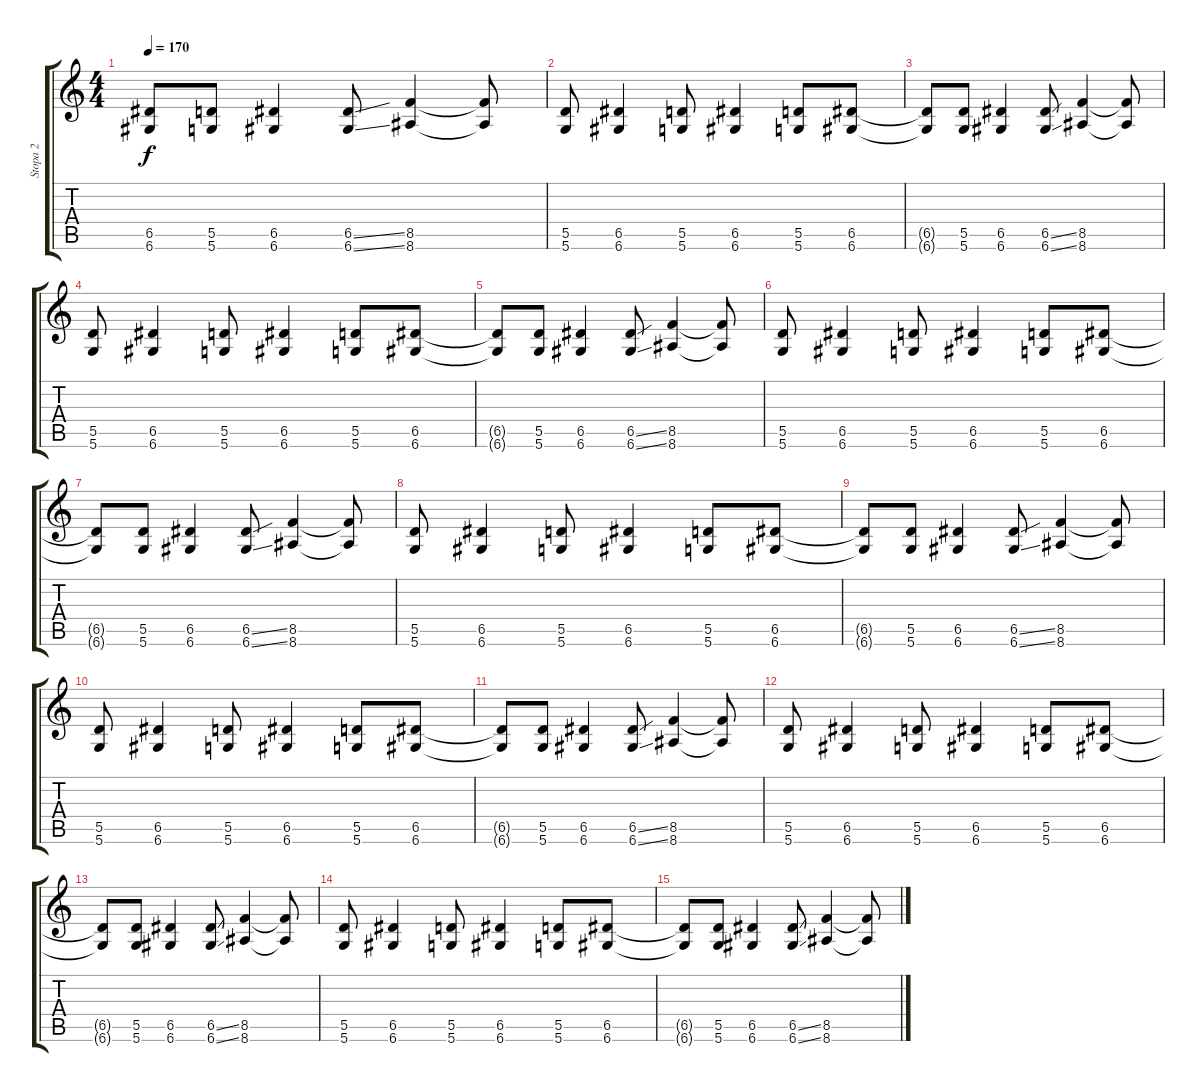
\track ("Stopa 2" "Stopa 2") {instrument electricbassfinger}
\staff {score tabs}
\tuning (E4 B3 G3 D3 A2 D2) {hide}
\ts (4 4)
\tempo 170
\clef g2
\ks c
(6.5{t} 6.6{t}).8{dy f} (5.5 5.6).8 (6.5 6.6).4 (6.5{ss} 6.6{ss}).8 (8.5 8.6).4 (8.5{t} 8.6{t}).8 |
(5.5 5.6).8 (6.5 6.6).4 (5.5 5.6).8 (6.5 6.6).4 (5.5 5.6).8 (6.5 6.6).8 |
(6.5{t} 6.6{t}).8 (5.5 5.6).8 (6.5 6.6).4 (6.5{ss} 6.6{ss}).8 (8.5 8.6).4 (8.5{t} 8.6{t}).8 |
(5.5 5.6).8 (6.5 6.6).4 (5.5 5.6).8 (6.5 6.6).4 (5.5 5.6).8 (6.5 6.6).8 |
(6.5{t} 6.6{t}).8 (5.5 5.6).8 (6.5 6.6).4 (6.5{ss} 6.6{ss}).8 (8.5 8.6).4 (8.5{t} 8.6{t}).8 |
(5.5 5.6).8 (6.5 6.6).4 (5.5 5.6).8 (6.5 6.6).4 (5.5 5.6).8 (6.5 6.6).8 |
(6.5{t} 6.6{t}).8 (5.5 5.6).8 (6.5 6.6).4 (6.5{ss} 6.6{ss}).8 (8.5 8.6).4 (8.5{t} 8.6{t}).8 |
(5.5 5.6).8 (6.5 6.6).4 (5.5 5.6).8 (6.5 6.6).4 (5.5 5.6).8 (6.5 6.6).8 |
(6.5{t} 6.6{t}).8 (5.5 5.6).8 (6.5 6.6).4 (6.5{ss} 6.6{ss}).8 (8.5 8.6).4 (8.5{t} 8.6{t}).8 |
(5.5 5.6).8 (6.5 6.6).4 (5.5 5.6).8 (6.5 6.6).4 (5.5 5.6).8 (6.5 6.6).8 |
(6.5{t} 6.6{t}).8 (5.5 5.6).8 (6.5 6.6).4 (6.5{ss} 6.6{ss}).8 (8.5 8.6).4 (8.5{t} 8.6{t}).8 |
(5.5 5.6).8 (6.5 6.6).4 (5.5 5.6).8 (6.5 6.6).4 (5.5 5.6).8 (6.5 6.6).8 |
(6.5{t} 6.6{t}).8 (5.5 5.6).8 (6.5 6.6).4 (6.5{ss} 6.6{ss}).8 (8.5 8.6).4 (8.5{t} 8.6{t}).8 |
(5.5 5.6).8 (6.5 6.6).4 (5.5 5.6).8 (6.5 6.6).4 (5.5 5.6).8 (6.5 6.6).8 |
(6.5{t} 6.6{t}).8 (5.5 5.6).8 (6.5 6.6).4 (6.5{ss} 6.6{ss}).8 (8.5 8.6).4 (8.5{t} 8.6{t}).8
